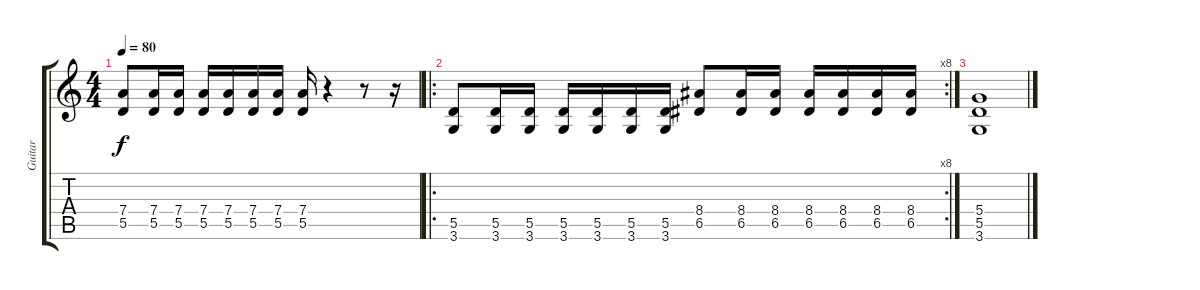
\track ("Guitar" "Guitar") {instrument distortionguitar}
\staff {score tabs}
\tuning (E4 B3 G3 D3 A2 E2) {hide}
\ts (4 4)
\tempo 80
\clef g2
\ks c
(7.4 5.5).8{dy f} (7.4 5.5).16 (7.4 5.5).16 (7.4 5.5).16 (7.4 5.5).16 (7.4 5.5).16 (7.4 5.5).16 (7.4 5.5).16 r.4 r.8 r.16 |
\ro
\rc 8
(5.5 3.6).8 (5.5 3.6).16 (5.5 3.6).16 (5.5 3.6).16 (5.5 3.6).16 (5.5 3.6).16 (5.5 3.6).16 (8.4 6.5).8 (8.4 6.5).16 (8.4 6.5).16 (8.4 6.5).16 (8.4 6.5).16 (8.4 6.5).16 (8.4 6.5).16 |
(5.4 5.5 3.6).1
